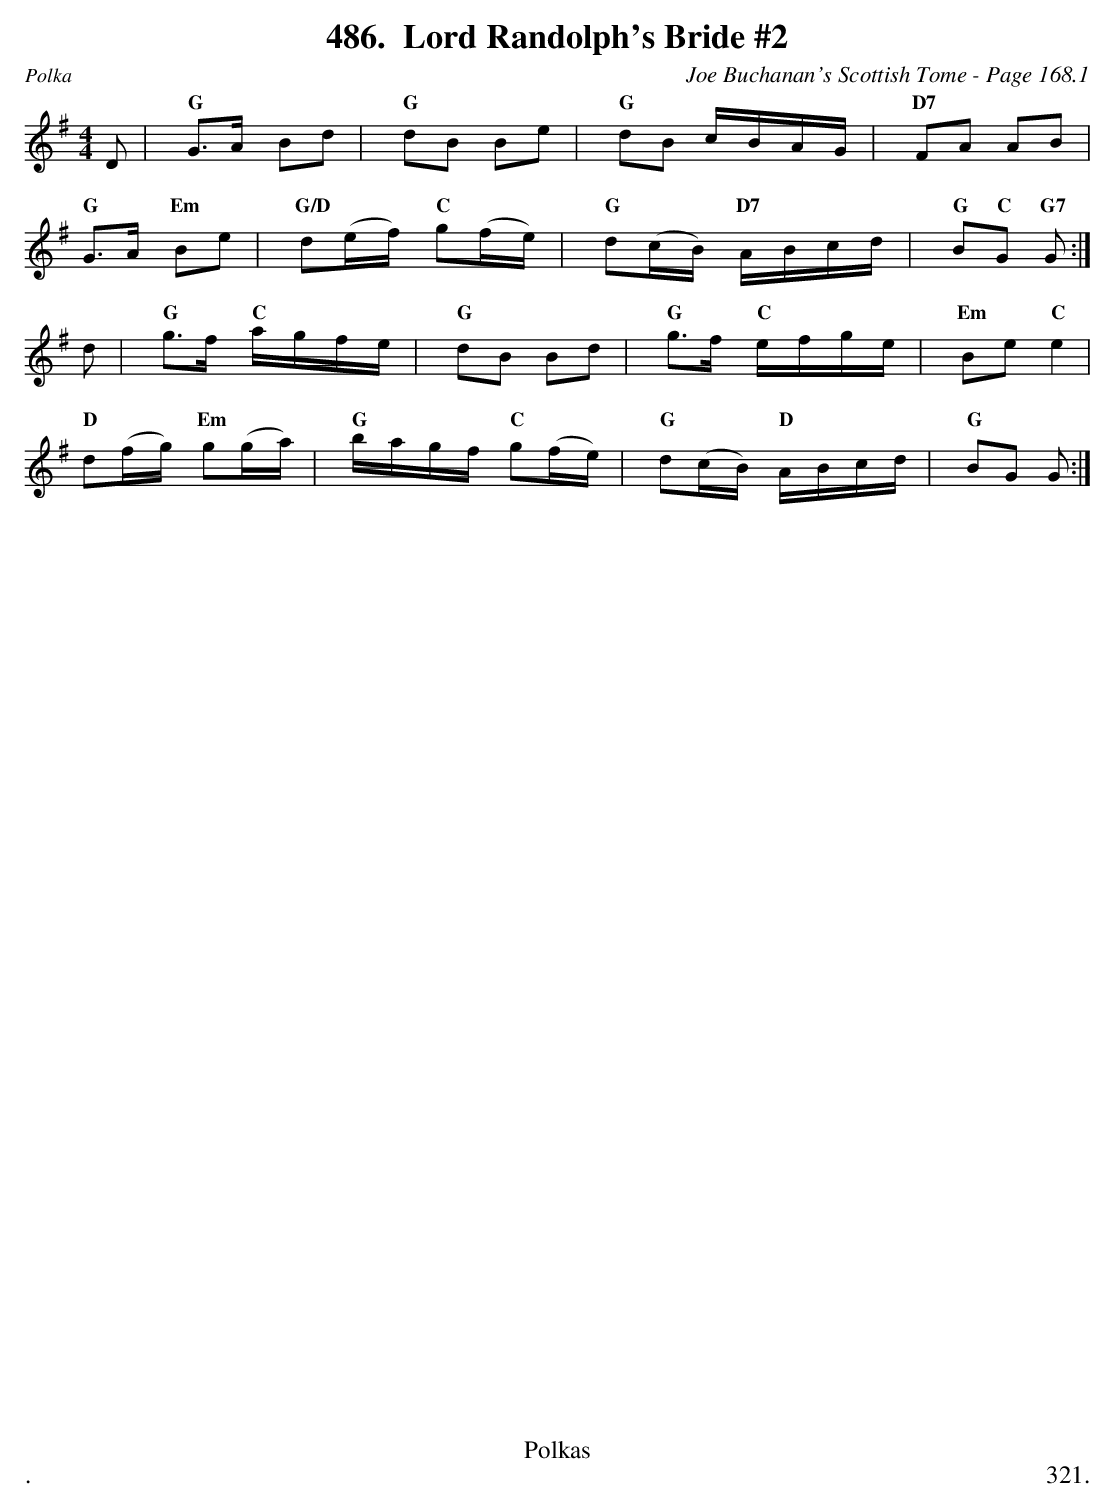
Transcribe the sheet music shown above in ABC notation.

X:1
T:Lord Randolph's Bride #2
C:Joe Buchanan's Scottish Tome - Page 168.1
L:1/8
M:4/4
K:G
D | "G"G>A Bd | "G"dB Be | "G"dB c/B/A/G/ | "D7"FA AB |
"G"G>A "Em"Be | "G/D"d(e/f/) "C"g(f/e/) | "G"d(c/B/) "D7"A/B/c/d/ | "G"B"C"G "G7"G :|
d | "G"g>f "C"a/g/f/e/ | "G"dB Bd | "G"g>f "C"e/f/g/e/ | "Em"Be "C"e2 |
"D"d(f/g/) "Em"g(g/a/) | "G"b/a/g/f/ "C"g(f/e/) | "G"d(c/B/) "D"A/B/c/d/ | "G"BG G :|
